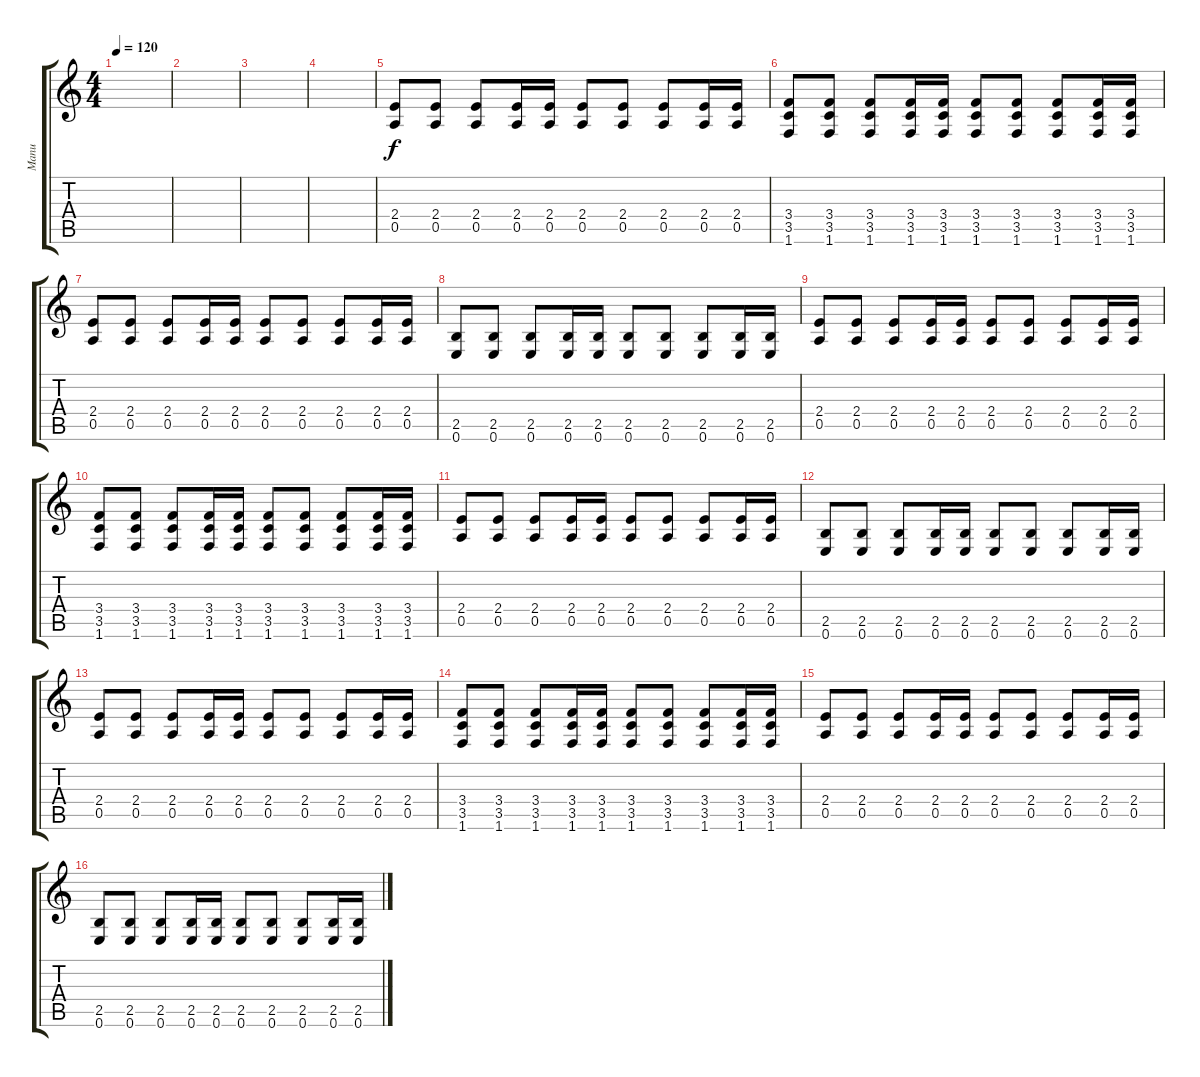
\track ("Manu" "Manu") {instrument distortionguitar}
\staff {score tabs}
\tuning (E4 B3 G3 D3 A2 E2) {hide}
\ts (4 4)
\tempo 120
\clef g2
\ks c
|
|
|
|
(2.4 0.5).8{instrument distortionguitar} (2.4 0.5).8 (2.4 0.5).8 (2.4 0.5).16 (2.4 0.5).16 (2.4 0.5).8 (2.4 0.5).8 (2.4 0.5).8 (2.4 0.5).16 (2.4 0.5).16 |
(3.4 3.5 1.6).8 (3.4 3.5 1.6).8 (3.4 3.5 1.6).8 (3.4 3.5 1.6).16 (3.4 3.5 1.6).16 (3.4 3.5 1.6).8 (3.4 3.5 1.6).8 (3.4 3.5 1.6).8 (3.4 3.5 1.6).16 (3.4 3.5 1.6).16 |
(2.4 0.5).8{instrument distortionguitar} (2.4 0.5).8 (2.4 0.5).8 (2.4 0.5).16 (2.4 0.5).16 (2.4 0.5).8 (2.4 0.5).8 (2.4 0.5).8 (2.4 0.5).16 (2.4 0.5).16 |
(2.5 0.6).8{instrument distortionguitar} (2.5 0.6).8 (2.5 0.6).8 (2.5 0.6).16 (2.5 0.6).16 (2.5 0.6).8 (2.5 0.6).8 (2.5 0.6).8 (2.5 0.6).16 (2.5 0.6).16 |
(2.4 0.5).8{instrument distortionguitar} (2.4 0.5).8 (2.4 0.5).8 (2.4 0.5).16 (2.4 0.5).16 (2.4 0.5).8 (2.4 0.5).8 (2.4 0.5).8 (2.4 0.5).16 (2.4 0.5).16 |
(3.4 3.5 1.6).8 (3.4 3.5 1.6).8 (3.4 3.5 1.6).8 (3.4 3.5 1.6).16 (3.4 3.5 1.6).16 (3.4 3.5 1.6).8 (3.4 3.5 1.6).8 (3.4 3.5 1.6).8 (3.4 3.5 1.6).16 (3.4 3.5 1.6).16 |
(2.4 0.5).8{instrument distortionguitar} (2.4 0.5).8 (2.4 0.5).8 (2.4 0.5).16 (2.4 0.5).16 (2.4 0.5).8 (2.4 0.5).8 (2.4 0.5).8 (2.4 0.5).16 (2.4 0.5).16 |
(2.5 0.6).8{instrument distortionguitar} (2.5 0.6).8 (2.5 0.6).8 (2.5 0.6).16 (2.5 0.6).16 (2.5 0.6).8 (2.5 0.6).8 (2.5 0.6).8 (2.5 0.6).16 (2.5 0.6).16 |
(2.4 0.5).8{instrument distortionguitar} (2.4 0.5).8 (2.4 0.5).8 (2.4 0.5).16 (2.4 0.5).16 (2.4 0.5).8 (2.4 0.5).8 (2.4 0.5).8 (2.4 0.5).16 (2.4 0.5).16 |
(3.4 3.5 1.6).8 (3.4 3.5 1.6).8 (3.4 3.5 1.6).8 (3.4 3.5 1.6).16 (3.4 3.5 1.6).16 (3.4 3.5 1.6).8 (3.4 3.5 1.6).8 (3.4 3.5 1.6).8 (3.4 3.5 1.6).16 (3.4 3.5 1.6).16 |
(2.4 0.5).8{instrument distortionguitar} (2.4 0.5).8 (2.4 0.5).8 (2.4 0.5).16 (2.4 0.5).16 (2.4 0.5).8 (2.4 0.5).8 (2.4 0.5).8 (2.4 0.5).16 (2.4 0.5).16 |
(2.5 0.6).8{instrument distortionguitar} (2.5 0.6).8 (2.5 0.6).8 (2.5 0.6).16 (2.5 0.6).16 (2.5 0.6).8 (2.5 0.6).8 (2.5 0.6).8 (2.5 0.6).16 (2.5 0.6).16
